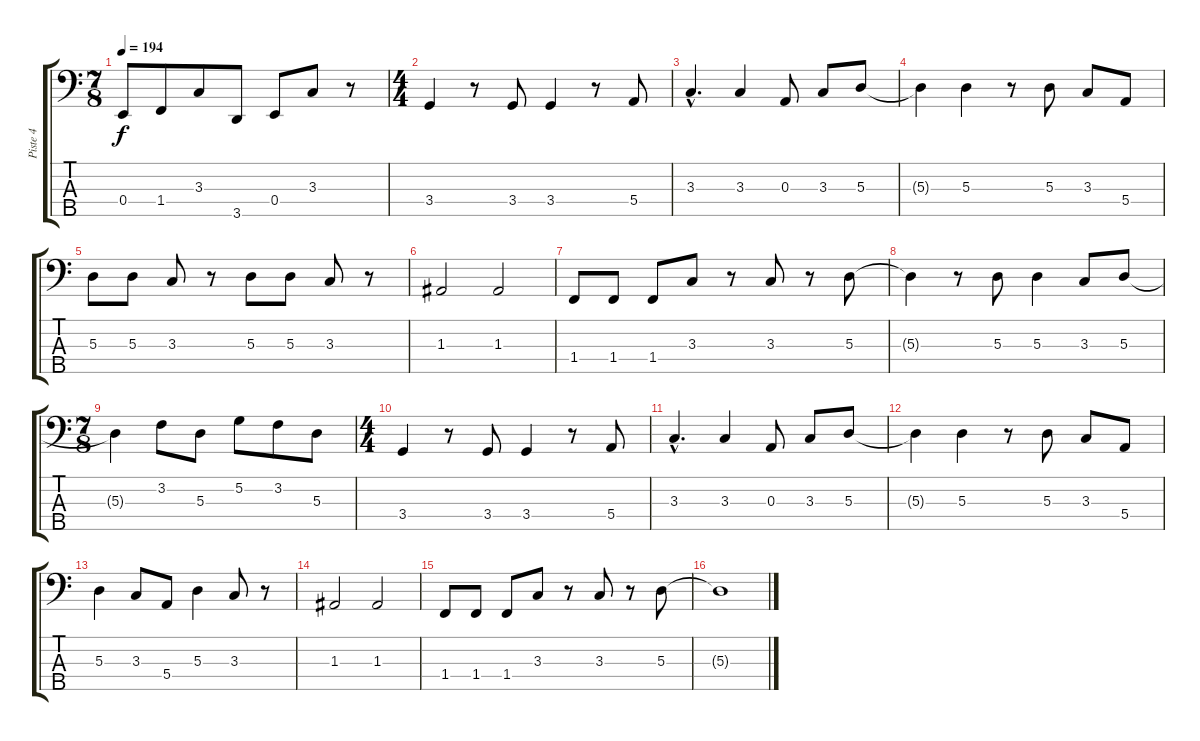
\track ("Piste 4" "Piste 4") {instrument electricbassfinger}
\staff {score tabs}
\tuning (G2 D2 A1 E1 B0) {hide}
\ts (7 8)
\tempo 194
\clef f4
\ks c
0.4.8{dy f} 1.4.8 3.3.8 3.5.8 0.4.8 3.3.8 r.8 |
\ts (4 4)
3.4.4 r.8 3.4.8 3.4.4 r.8 5.4.8 |
3.3{hac}.4{d} 3.3.4 0.3.8 3.3.8 5.3.8 |
5.3{t}.4 5.3.4 r.8 5.3.8 3.3.8 5.4.8 |
5.3.8 5.3.8 3.3.8 r.8 5.3.8 5.3.8 3.3.8 r.8 |
1.3.2 1.3.2 |
1.4.8 1.4.8 1.4.8 3.3.8 r.8 3.3.8 r.8 5.3.8 |
5.3{t}.4 r.8 5.3.8 5.3.4 3.3.8 5.3.8 |
\ts (7 8)
5.3{t}.4 3.2.8 5.3.8 5.2.8 3.2.8 5.3.8 |
\ts (4 4)
3.4.4 r.8 3.4.8 3.4.4 r.8 5.4.8 |
3.3{hac}.4{d} 3.3.4 0.3.8 3.3.8 5.3.8 |
5.3{t}.4 5.3.4 r.8 5.3.8 3.3.8 5.4.8 |
5.3.4 3.3.8 5.4.8 5.3.4 3.3.8 r.8 |
1.3.2 1.3.2 |
1.4.8 1.4.8 1.4.8 3.3.8 r.8 3.3.8 r.8 5.3.8 |
5.3{t}.1
